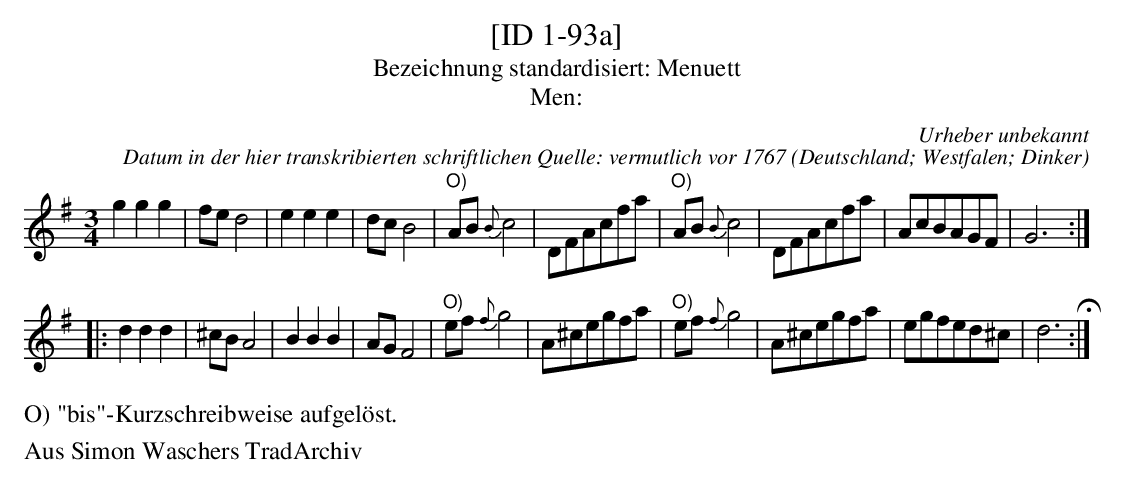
X:1
T:[ID 1-93a]
T:Bezeichnung standardisiert: Menuett
T:Men:
C:Urheber unbekannt
C:Datum in der hier transkribierten schriftlichen Quelle: vermutlich vor 1767
O:Deutschland; Westfalen; Dinker
L:1/8
M:3/4
K:G
g2g2g2 | fed4 | e2e2e2 | dcB4 | \
"^O)"AB{B}c4 | DFAcfa | \
"^O)"AB{B}c4 | DFAcfa | AcBAGF | G6 ::
d2d2d2 | ^cBA4 | B2B2B2 | AGF4 | \
"^O)"ef{f}g4 | A^cegfa | \
"^O)"ef{f}g4 | A^cegfa | egfed^c | d6 H:|
